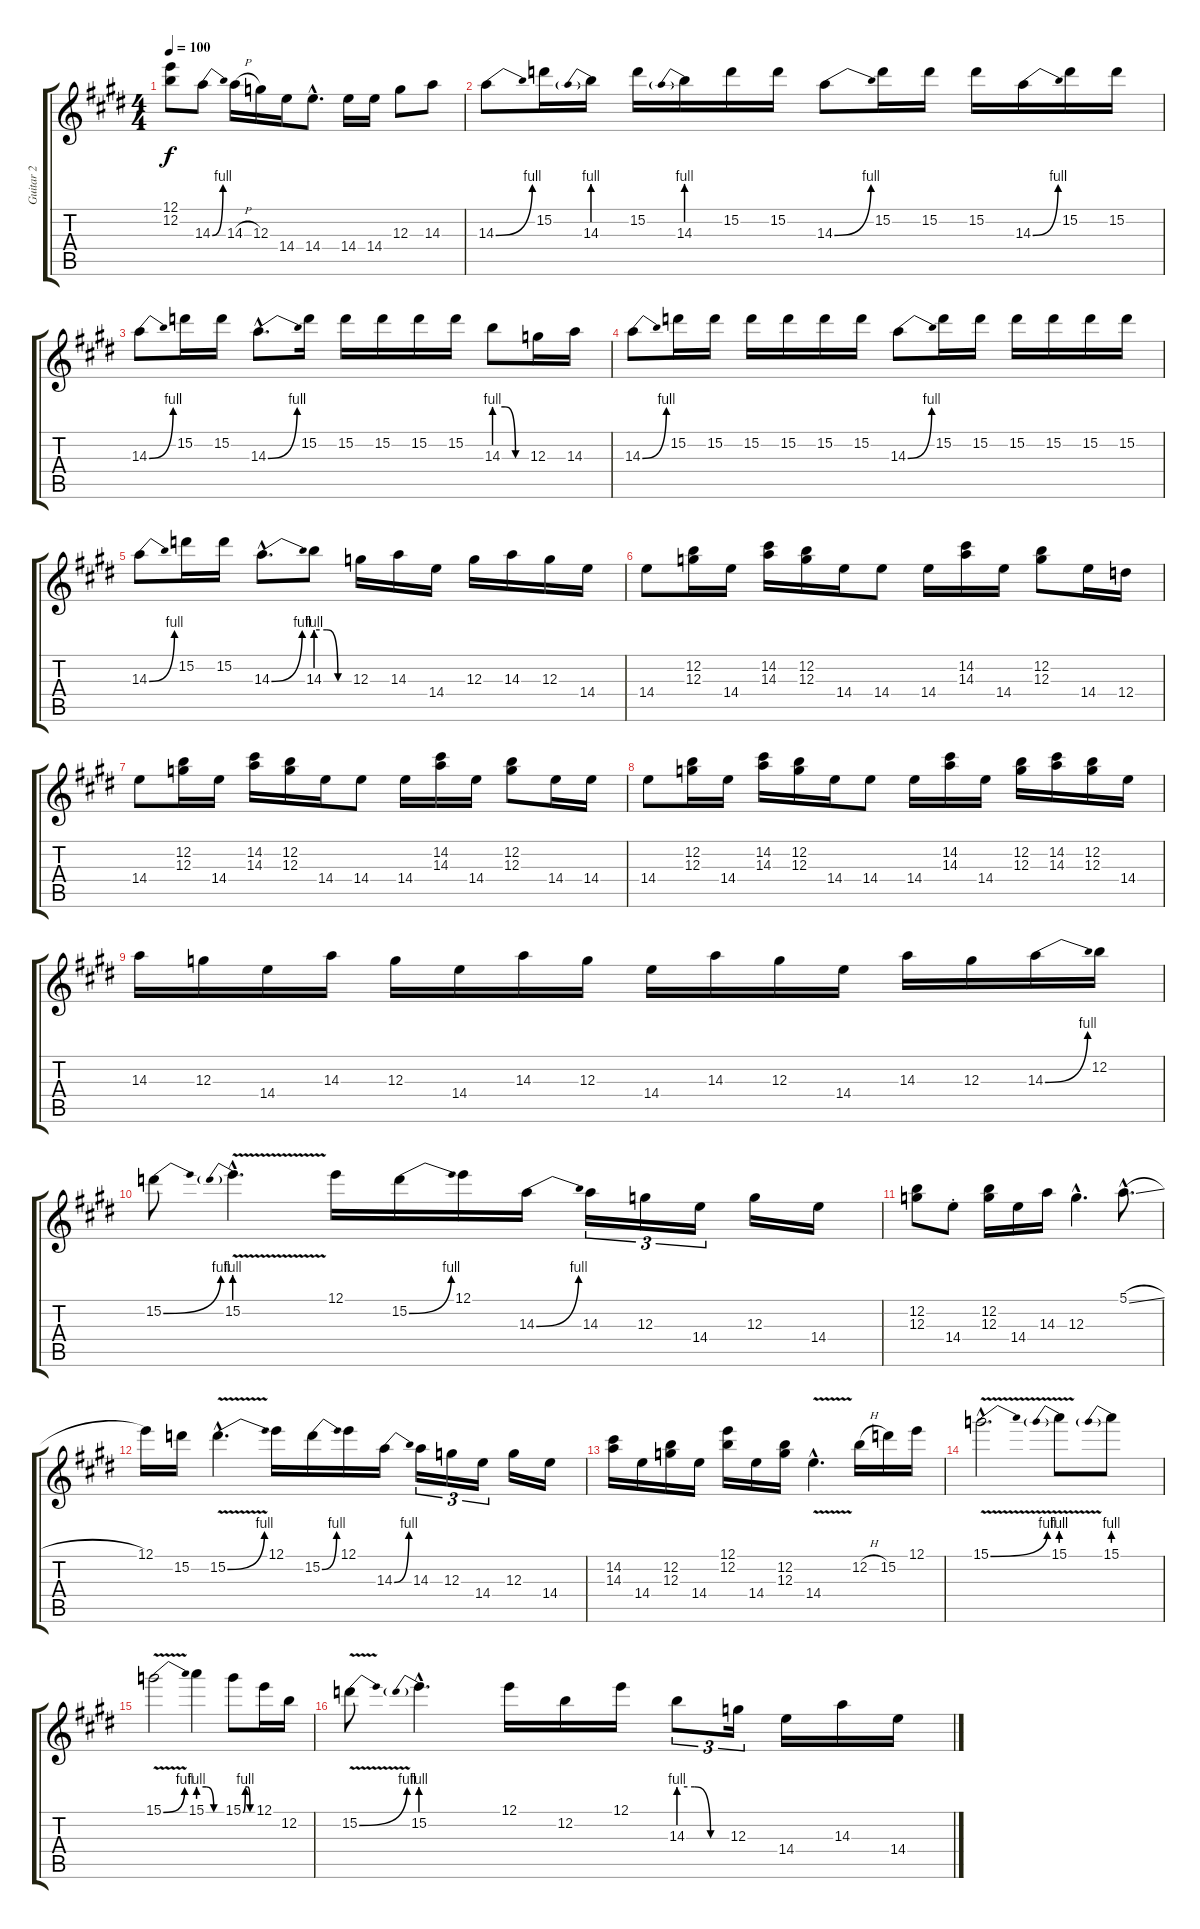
\track ("Guitar 2" "Guitar 2") {instrument distortionguitar}
\staff {score tabs}
\tuning (E4 B3 G3 D3 A2 E2) {hide}
\ts (4 4)
\tempo 100
\clef g2
\ks e
(12.1 12.2).8{dy f} 14.3{be (bend 0 0 60 4)}.8 14.3{h}.16 12.3.16 14.4.16 14.4{hac}.8{d} 14.4.16 14.4.16 12.3.8 14.3.8 |
14.3{be (bend 0 0 60 4)}.8 15.2.16 14.3{be (prebend 0 4 60 4)}.16 15.2.16 14.3{be (prebend 0 4 60 4)}.16 15.2.16 15.2.16 14.3{be (bend 0 0 60 4)}.8 15.2.16 15.2.16 15.2.16 14.3{be (bend 0 0 60 4)}.16 15.2.16 15.2.16 |
14.3{be (bend 0 0 60 4)}.8 15.2.16 15.2.16 14.3{be (bend 0 0 60 4) hac}.8{d} 15.2.16 15.2.16 15.2.16 15.2.16 15.2.16 14.3{be (custom 0 4 20 4 40 0 60 0)}.8 12.3.16 14.3.16 |
14.3{be (bend 0 0 60 4)}.8 15.2.16 15.2.16 15.2.16 15.2.16 15.2.16 15.2.16 14.3{be (bend 0 0 60 4)}.8 15.2.16 15.2.16 15.2.16 15.2.16 15.2.16 15.2.16 |
14.3{be (bend 0 0 60 4)}.8 15.2.16 15.2.16 14.3{be (bend 0 0 60 4) hac}.8{d} 14.3{be (custom 0 4 20 4 40 0 60 0)}.8 12.3.16 14.3.16 14.4.16 12.3.16 14.3.16 12.3.16 14.4.16 |
14.4.8 (12.2 12.3).16 14.4.16 (14.2 14.3).16 (12.2 12.3).16 14.4.16 14.4.8 14.4.16 (14.2 14.3).16 14.4.16 (12.2 12.3).8 14.4.16 12.4.16 |
14.4.8 (12.2 12.3).16 14.4.16 (14.2 14.3).16 (12.2 12.3).16 14.4.16 14.4.8 14.4.16 (14.2 14.3).16 14.4.16 (12.2 12.3).8 14.4.16 14.4.16 |
14.4.8 (12.2 12.3).16 14.4.16 (14.2 14.3).16 (12.2 12.3).16 14.4.16 14.4.8 14.4.16 (14.2 14.3).16 14.4.16 (12.2 12.3).16 (14.2 14.3).16 (12.2 12.3).16 14.4.16 |
14.3.16 12.3.16 14.4.16 14.3.16 12.3.16 14.4.16 14.3.16 12.3.16 14.4.16 14.3.16 12.3.16 14.4.16 14.3.16 12.3.16 14.3{be (bend 0 0 60 4)}.16 12.2.16 |
15.2{be (bend 0 0 60 4)}.8 15.2{be (prebend 0 4 60 4) v hac}.4{d} 12.1.16 15.2{be (bend 0 0 60 4)}.16 12.1.16 14.3{be (bend 0 0 60 4)}.16 14.3.16{tu (3 2)} 12.3.16{tu (3 2)} 14.4.16{tu (3 2)} 12.3.16 14.4.16 |
(12.2 12.3).8 14.4{st}.8 (12.2 12.3).16 14.4.16 14.3.16 12.3{hac}.4{d} 5.1{sl hac}.8{d} |
12.1.16 15.2.16 15.2{be (bend 0 0 60 4) v hac}.4{d} 12.1.16 15.2{be (bend 0 0 60 4)}.16 12.1.16 14.3{be (bend 0 0 60 4)}.16 14.3.16{tu (3 2)} 12.3.16{tu (3 2)} 14.4.16{tu (3 2)} 12.3.16 14.4.16 |
(14.2 14.3).16 14.4.16 (12.2 12.3).16 14.4.16 (12.1 12.2).16 14.4.16 (12.2 12.3).16 14.4{v hac}.4{d} 12.2{h}.16 15.2.16 12.1.16 |
15.1{be (bend 0 0 60 4) v hac}.2{d} 15.1{be (prebend 0 4 60 4) v}.8 15.1{be (prebend 0 4 60 4)}.8 |
15.1{be (bend 0 0 60 4) v}.2 15.1{be (custom 0 4 20 4 40 0 60 0)}.4 15.1{be (custom 0 0 15 4 30 4 45 0 60 0)}.8 12.1.16 12.2.16 |
15.2{be (bend 0 0 60 4) v}.8 15.2{be (prebend 0 4 60 4) hac}.4{d} 12.1.16 12.2.16 12.1.16 14.3{be (custom 0 4 20 4 40 0 60 0)}.8{tu (3 2)} 12.3.16{tu (3 2)} 14.4.16 14.3.16 14.4.16
